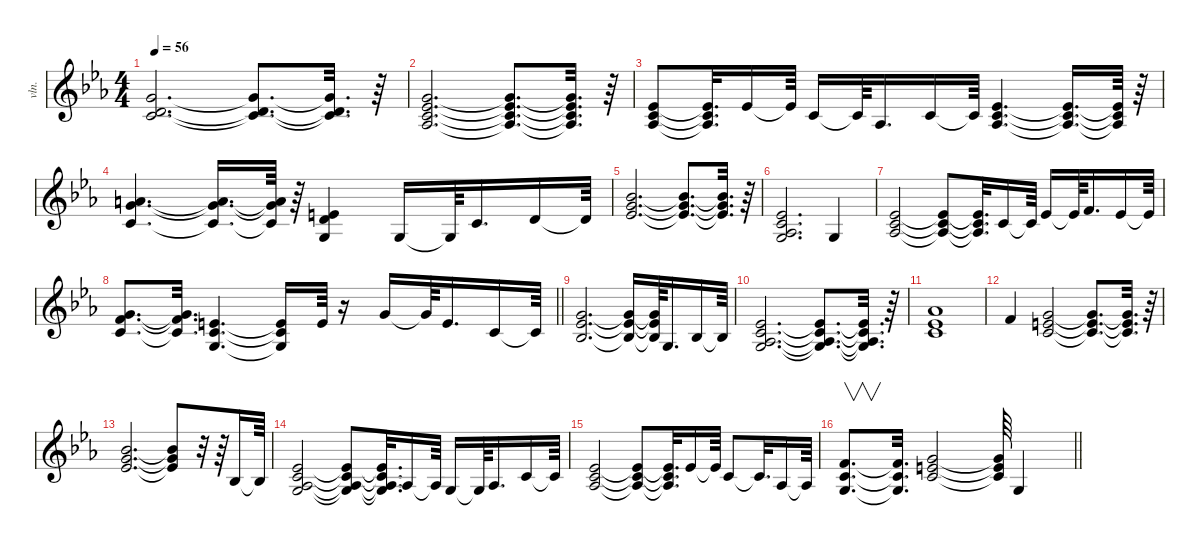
\defaultSystemsLayout 4
\hideDynamics
\bracketExtendMode nobrackets
\otherSystemsTrackNameOrientation horizontal
\track ("Celesta" "vln.") {instrument synthstrings1}
\staff {score}
\tuning (E4 B3 G3 D3 A2 E2)
\ts (4 4)
\beaming (8 2 2 2 2)
\tempo 56
\clef g2
\ks cminor
(3.1{acc forcenatural} 3.2{acc forcenatural} 5.3{acc forcenatural}).2{d dy f instrument synthstrings1 beam Up} (3.1{t acc forcenatural} 3.2{t acc forcenatural} 5.3{t acc forcenatural}).8{d beam Up} (3.1{t acc forcenatural} 3.2{t acc forcenatural} 5.3{t acc forcenatural}).32{d beam Up} r.64{beam Up} |
(3.1{acc forcenatural} 4.2{acc b} 5.3{acc forcenatural} 6.4{acc b}).2{d beam Up} (3.1{t acc forcenatural} 4.2{t acc b} 5.3{t acc forcenatural} 6.4{t acc b}).8{d beam Up} (3.1{t acc forcenatural} 4.2{t acc b} 5.3{t acc forcenatural} 6.4{t acc b}).32{d beam Up} r.64{beam Up} |
(4.2{acc b} 5.3{acc forcenatural} 6.4{acc b}).8{beam Up} (4.2{t acc b} 5.3{t acc forcenatural} 6.4{t acc b}).32{d beam Up} 4.2{acc b}.16{beam Up} 4.2{t acc b}.64{beam Up} 5.3{acc forcenatural}.16{beam Up} 5.3{t acc forcenatural}.64{beam Up} 6.4{acc b}.16{d beam Up} 5.3{acc forcenatural}.16{beam Up} 5.3{t acc forcenatural}.64{beam Up} (4.2{acc b} 5.3{acc forcenatural} 6.4{acc b}).4{d beam Up} (4.2{t acc b} 5.3{t acc forcenatural} 6.4{t acc b}).16{d beam Up} (4.2{t acc b} 5.3{t acc forcenatural} 6.4{t acc b}).64{beam Up} r.64{beam Up} |
(10.2{acc forcenatural} 12.3{acc forcenatural} 10.4{acc forcenatural}).4{d beam Up} (10.2{t acc forcenatural} 12.3{t acc forcenatural} 10.4{t acc forcenatural}).16{d beam Up} (10.2{t acc forcenatural} 12.3{t acc forcenatural} 10.4{t acc forcenatural}).64{beam Up} r.64{beam Up} (5.2{acc forcenatural} 7.3{acc forcenatural} 5.4{acc forcenatural}).4{beam Up} 0.3{acc forcenatural}.16{beam Up} 0.3{t acc forcenatural}.64{beam Up} 1.2{acc forcenatural}.16{d beam Up} 3.2{acc forcenatural}.16{beam Up} 3.2{t acc forcenatural}.64{beam Up} |
(6.1{acc b} 8.2{acc forcenatural} 8.3{acc b}).2{d beam Up} (6.1{t acc b} 8.2{t acc forcenatural} 8.3{t acc b}).8{d beam Up} (6.1{t acc b} 8.2{t acc forcenatural} 8.3{t acc b}).32{d beam Up} r.64{beam Up} |
(0.3{acc forcenatural} 13.4{acc b} 15.5{acc forcenatural} 16.6{acc b}).2{d beam Up} 0.3{acc forcenatural}.4{beam Up} |
(13.4{acc b} 15.5{acc forcenatural} 16.6{acc b}).2{beam Up} (13.4{t acc b} 15.5{t acc forcenatural} 16.6{t acc b}).8{beam Up} (13.4{t acc b} 15.5{t acc forcenatural} 16.6{t acc b}).32{d beam Up} 1.2{acc forcenatural}.16{beam Up} 1.2{t acc forcenatural}.64{beam Up} 4.2{acc b}.16{beam Up} 4.2{t acc b}.64{beam Up} 1.1{acc forcenatural}.16{d beam Up} 4.2{acc b}.16{beam Up} 4.2{t acc b}.64{beam Up} |
\barLineRight lightlight
(3.1{acc forcenatural} 6.2{acc forcenatural} 5.3{acc forcenatural}).8{d beam Up} (3.1{t acc forcenatural} 6.2{t acc forcenatural} 5.3{t acc forcenatural}).32{d beam Up} (5.2{acc forcenatural} 5.3{acc forcenatural} 5.4{acc forcenatural}).4{d beam Up} (5.2{t acc forcenatural} 5.3{t acc forcenatural} 5.4{t acc forcenatural}).16{beam Up} 5.2{acc forcenatural}.64{beam Up} r.16{beam Up} 3.1{acc forcenatural}.16{beam Up} 3.1{t acc forcenatural}.64{beam Up} 0.1{acc forcenatural}.16{d beam Up} 1.2{acc forcenatural}.16{beam Up} 1.2{t acc forcenatural}.64{beam Up} |
(3.1{acc forcenatural} 4.2{acc b} 3.3{acc b}).2{d beam Up} (3.1{t acc forcenatural} 4.2{t acc b} 3.3{t acc b}).16{beam Up} (3.1{t acc forcenatural} 4.2{t acc b} 3.3{t acc b}).64{beam Up} 5.4{acc forcenatural}.16{d beam Up} 3.3{acc b}.16{beam Up} 3.3{t acc b}.64{beam Up} |
(0.3{acc forcenatural} 13.4{acc b} 15.5{acc forcenatural} 16.6{acc b}).2{d beam Up} (0.3{t acc forcenatural} 13.4{t acc b} 15.5{t acc forcenatural} 16.6{t acc b}).8{d beam Up} (0.3{t acc forcenatural} 13.4{t acc b} 15.5{t acc forcenatural} 16.6{t acc b}).32{d beam Up} r.64{beam Up} |
(4.1{acc b} 4.2{acc b} 5.3{acc forcenatural}).1{beam Up} |
6.2{acc forcenatural}.4{beam Up} (3.1{acc forcenatural} 5.2{acc forcenatural} 5.3{acc forcenatural}).2{beam Up} (3.1{t acc forcenatural} 5.2{t acc forcenatural} 5.3{t acc forcenatural}).8{d beam Up} (3.1{t acc forcenatural} 5.2{t acc forcenatural} 5.3{t acc forcenatural}).32{d beam Up} r.64{beam Up} |
(6.1{acc b} 8.2{acc forcenatural} 8.3{acc b}).2{d beam Up} (6.1{t acc b} 8.2{t acc forcenatural} 8.3{t acc b}).8{beam Up} r.32{beam Up} r.64{beam Up} 8.4{acc b}.16{beam Up} 8.4{t acc b}.64{beam Up} |
(0.3{acc forcenatural} 13.4{acc b} 15.5{acc forcenatural} 16.6{acc b}).2{beam Up} (0.3{t acc forcenatural} 13.4{t acc b} 15.5{t acc forcenatural} 16.6{t acc b}).8{beam Up} (0.3{t acc forcenatural} 13.4{t acc b} 15.5{t acc forcenatural} 16.6{t acc b}).32{d beam Up} 1.3{acc b}.16{beam Up} 1.3{t acc b}.64{beam Up} 0.3{acc forcenatural}.16{beam Up} 0.3{t acc forcenatural}.64{beam Up} 1.3{acc b}.16{d beam Up} 1.2{acc forcenatural}.16{beam Up} 1.2{t acc forcenatural}.64{beam Up} |
(4.2{acc b} 5.3{acc forcenatural} 6.4{acc b}).2{beam Up} (4.2{t acc b} 5.3{t acc forcenatural} 6.4{t acc b}).8{beam Up} (4.2{t acc b} 5.3{t acc forcenatural} 6.4{t acc b}).32{d beam Up} 4.2{acc b}.16{beam Up} 4.2{t acc b}.64{beam Up} 5.3{acc forcenatural}.8{beam Up} 5.3{t acc forcenatural}.32{d beam Up} 6.4{acc b}.16{beam Up} 6.4{t acc b}.64{beam Up} |
\barLineRight lightlight
(6.2{acc forcenatural} 5.3{acc forcenatural} 5.4{acc forcenatural}).8{v d beam Up} (6.2{t acc forcenatural} 5.3{t acc forcenatural} 5.4{t acc forcenatural}).32{d beam Up} (3.1{acc forcenatural} 5.2{acc forcenatural} 5.3{acc forcenatural}).2{beam Up} (3.1{t acc forcenatural} 5.2{t acc forcenatural} 5.3{t acc forcenatural}).64{beam Up} 5.4{acc forcenatural}.4{beam Up}
